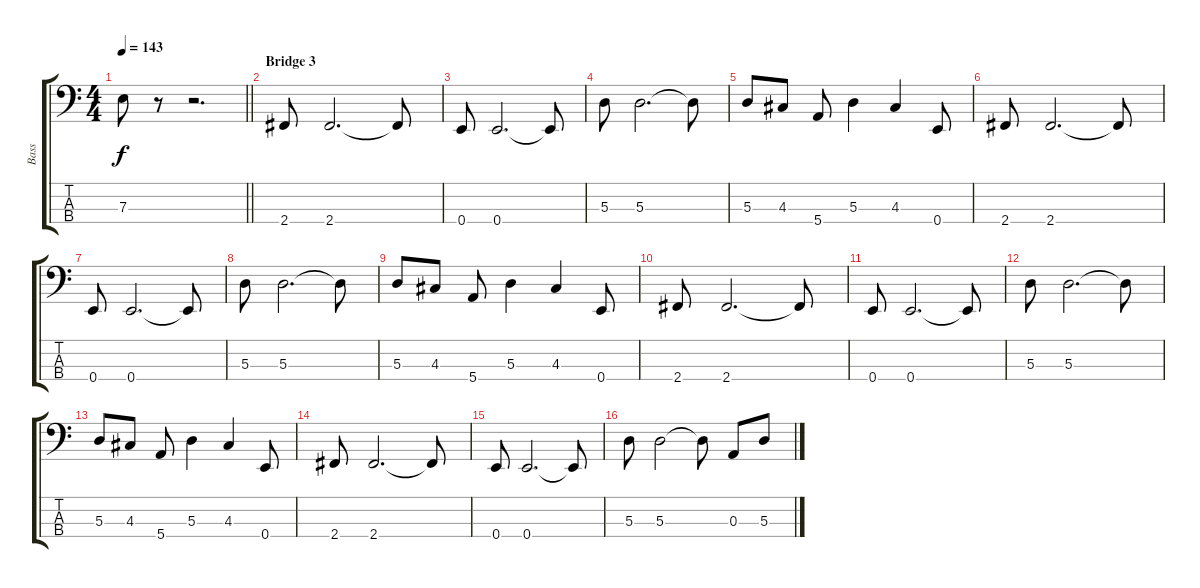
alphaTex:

\track ("Bass" "Bass") {instrument electricbasspick}
\staff {score tabs}
\tuning (G2 D2 A1 E1) {hide}
\ts (4 4)
\tempo 143
\clef f4
\barLineRight lightlight
\ks c
7.3.8{dy f} r.8 r.2{d} |
\section ("" "Bridge 3")
2.4.8 2.4.2{d} 2.4{t}.8 |
0.4.8 0.4.2{d} 0.4{t}.8 |
5.3.8 5.3.2{d} 5.3{t}.8 |
5.3.8 4.3.8 5.4.8 5.3.4 4.3.4 0.4.8 |
2.4.8 2.4.2{d} 2.4{t}.8 |
0.4.8 0.4.2{d} 0.4{t}.8 |
5.3.8 5.3.2{d} 5.3{t}.8 |
5.3.8 4.3.8 5.4.8 5.3.4 4.3.4 0.4.8 |
2.4.8 2.4.2{d} 2.4{t}.8 |
0.4.8 0.4.2{d} 0.4{t}.8 |
5.3.8 5.3.2{d} 5.3{t}.8 |
5.3.8 4.3.8 5.4.8 5.3.4 4.3.4 0.4.8 |
2.4.8 2.4.2{d} 2.4{t}.8 |
0.4.8 0.4.2{d} 0.4{t}.8 |
5.3.8 5.3.2 5.3{t}.8 0.3.8 5.3.8
